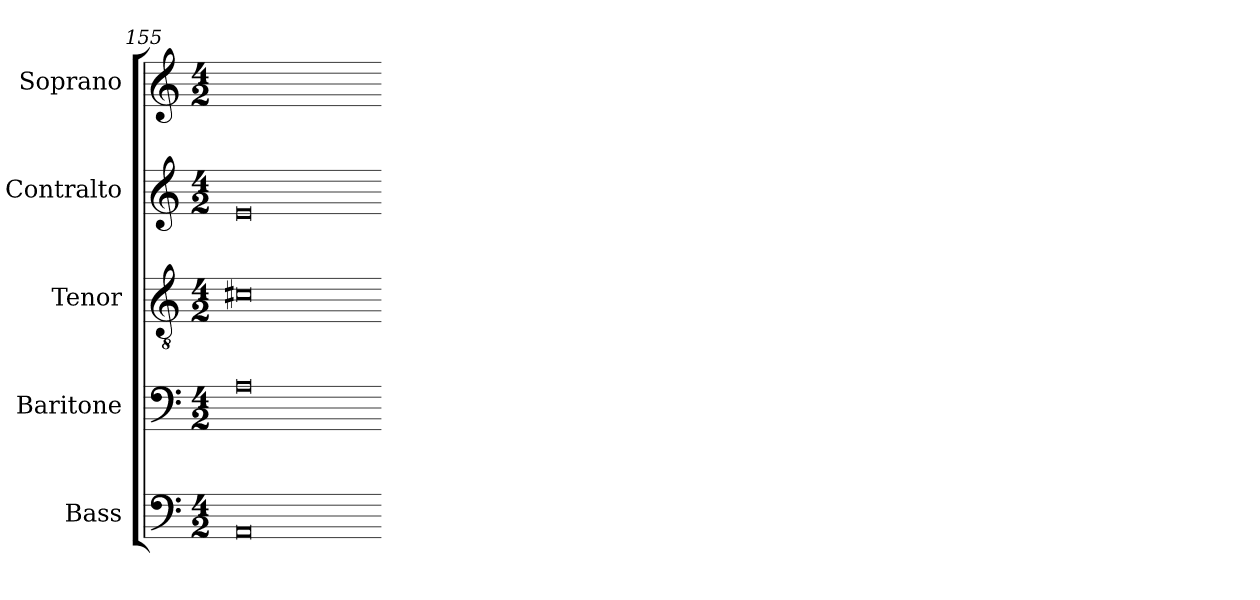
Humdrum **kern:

**kern	**kern	**kern	**kern	**kern
*part5	*part4	*part3	*part2	*part1
*staff5	*staff4	*staff3	*staff2	*staff1
*I"Bass	*I"Baritone	*I"Tenor	*I"Contralto	*I"Soprano
*I'B	*I'Bar	*I'T	*I'A	*I'S
*clefF4	*clefF4	*clefGv2	*clefG2	*clefG2
*k[]	*k[]	*k[]	*k[]	*k[]
*A:aeo	*A:aeo	*A:aeo	*A:aeo	*A:aeo
*M4/2	*M4/2	*M4/2	*M4/2	*M4/2
=155	=155	=155	=155	=155
0AA	0A	0c#X	0e	0ryy
=-	=-	=-	=-	=-
*-	*-	*-	*-	*-
